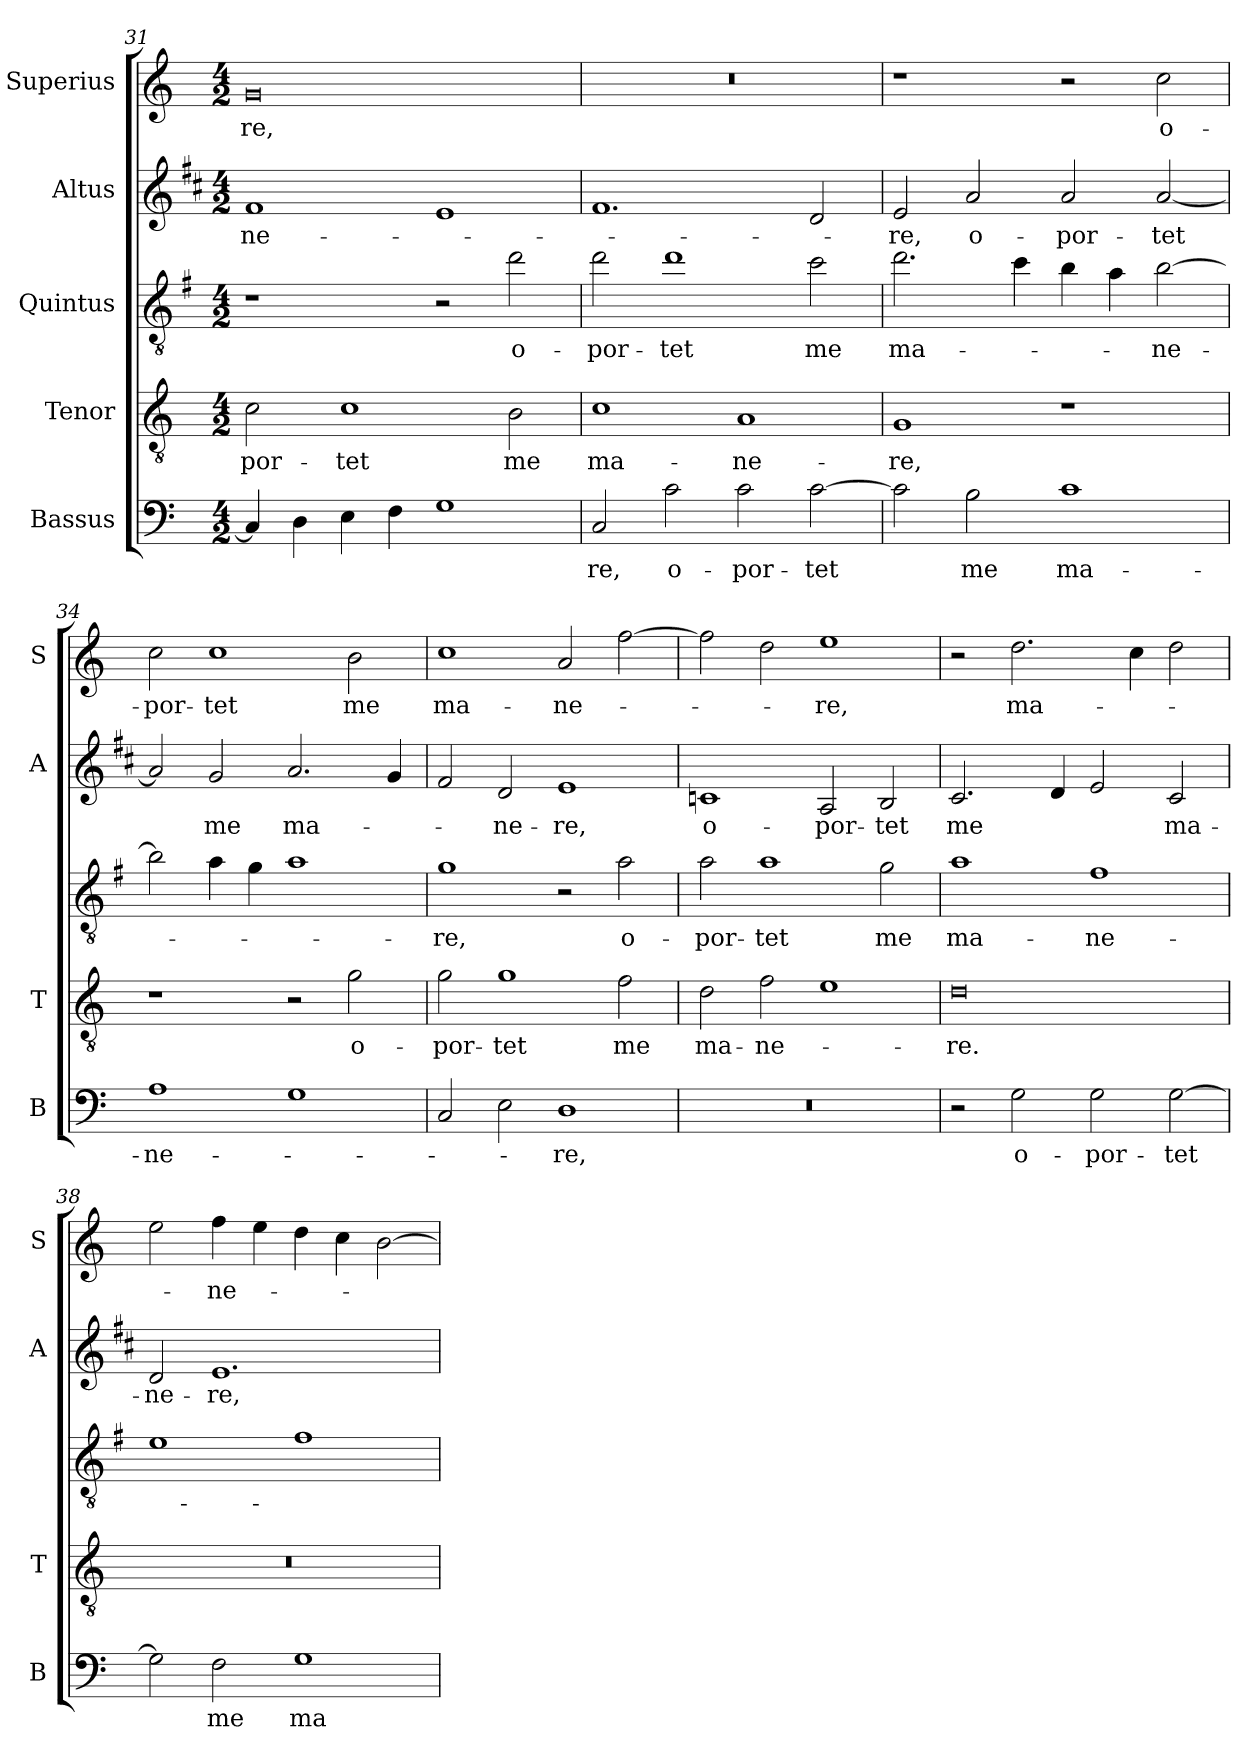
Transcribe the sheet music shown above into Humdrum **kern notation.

**kern	**text	**kern	**text	**kern	**text	**kern	**text	**kern	**text
*part5	*part5	*part4	*part4	*part3	*part3	*part2	*part2	*part1	*part1
*staff5	*staff5	*staff4	*staff4	*staff3	*staff3	*staff2	*staff2	*staff1	*staff1
*I"Bassus	*	*I"Tenor	*	*I"Quintus	*	*I"Altus	*	*I"Superius	*
*I'B	*	*I'T	*	*	*	*I'A	*	*I'S	*
*clefF4	*	*clefGv2	*	*clefGv2	*	*clefG2	*	*clefG2	*
*	*	*	*	*ITrd4c7	*	*ITrd1c2	*	*	*
*k[]	*	*k[]	*	*k[]	*	*k[]	*	*k[]	*
*C:	*	*C:	*	*C:	*	*C:	*	*C:	*
*M4/2	*	*M4/2	*	*M4/2	*	*M4/2	*	*M4/2	*
=31	=31	=31	=31	=31	=31	=31	=31	=31	=31
!	!	!	!LO:LY:b	!	!	!	!LO:LY:b	!	!LO:LY:b
4C/]	.	2c\	-por-	1r	.	1e	-ne-	0g	-re,
4D\	.	.	.	.	.	.	.	.	.
!	!	!	!LO:LY:b	!	!	!	!	!	!
4E\	.	1c	-tet	.	.	.	.	.	.
4F\	.	.	.	.	.	.	.	.	.
1G	.	.	.	2r	.	1d	.	.	.
!	!	!	!LO:LY:b	!	!LO:LY:b	!	!	!	!
.	.	2B\	me	2g\	o-	.	.	.	.
=32	=32	=32	=32	=32	=32	=32	=32	=32	=32
!	!LO:LY:b	!	!LO:LY:b	!	!LO:LY:b	!	!	!	!
2C/	-re,	1c	ma-	2g\	-por-	1.e	.	0r	.
!	!LO:LY:b	!	!	!	!LO:LY:b	!	!	!	!
2c\	o-	.	.	1g	-tet	.	.	.	.
!	!LO:LY:b	!	!LO:LY:b	!	!	!	!	!	!
2c\	-por-	1A	-ne-	.	.	.	.	.	.
!	!LO:LY:b	!	!	!	!LO:LY:b	!	!	!	!
[2c\	-tet	.	.	2f\	me	2c/	.	.	.
=33	=33	=33	=33	=33	=33	=33	=33	=33	=33
!	!	!	!LO:LY:b	!	!LO:LY:b	!	!LO:LY:b	!	!
2c\]	.	1G	-re,	2.g\	ma-	2d/	-re,	1r	.
!	!LO:LY:b	!	!	!	!	!	!LO:LY:b	!	!
2B\	me	.	.	.	.	2g/	o-	.	.
.	.	.	.	4f\	.	.	.	.	.
!	!LO:LY:b	!	!	!	!	!	!LO:LY:b	!	!
1c	ma-	1r	.	4e\	.	2g/	-por-	2r	.
.	.	.	.	4d\	.	.	.	.	.
!	!	!	!	!	!LO:LY:b	!	!LO:LY:b	!	!LO:LY:b
.	.	.	.	[2e\	-ne-	[2g/	-tet	2cc\	o-
=34	=34	=34	=34	=34	=34	=34	=34	=34	=34
!	!LO:LY:b	!	!	!	!	!	!	!	!LO:LY:b
1A	-ne-	1r	.	2e\]	.	2g/]	.	2cc\	-por-
!	!	!	!	!	!	!	!LO:LY:b	!	!LO:LY:b
.	.	.	.	4d\	.	2f/	me	1cc	-tet
.	.	.	.	4c\	.	.	.	.	.
!	!	!	!	!	!	!	!LO:LY:b	!	!
1G	.	2r	.	1d	.	2.g/	ma-	.	.
!	!	!	!LO:LY:b	!	!	!	!	!	!LO:LY:b
.	.	2g\	o-	.	.	.	.	2b\	me
.	.	.	.	.	.	4f/	.	.	.
!!LO:LB:g=z
=35	=35	=35	=35	=35	=35	=35	=35	=35	=35
!	!	!	!LO:LY:b	!	!LO:LY:b	!	!	!	!LO:LY:b
2C/	.	2g\	-por-	1c	-re,	2e/	.	1cc	ma-
!	!	!	!LO:LY:b	!	!	!	!LO:LY:b	!	!
2E\	.	1g	-tet	.	.	2c/	-ne-	.	.
!	!LO:LY:b	!	!	!	!	!	!LO:LY:b	!	!LO:LY:b
1D	-re,	.	.	2r	.	1d	-re,	2a/	-ne-
!	!	!	!LO:LY:b	!	!LO:LY:b	!	!	!	!
.	.	2f\	me	2d\	o-	.	.	[2ff\	.
=36	=36	=36	=36	=36	=36	=36	=36	=36	=36
!	!	!	!LO:LY:b	!	!LO:LY:b	!	!LO:LY:b	!	!
0r	.	2d\	ma-	2d\	-por-	1B-X	o-	2ff\]	.
!	!	!	!LO:LY:b	!	!LO:LY:b	!	!	!	!
.	.	2f\	-ne-	1d	-tet	.	.	2dd\	.
!	!	!	!	!	!	!	!LO:LY:b	!	!LO:LY:b
.	.	1e	.	.	.	2G/	-por-	1ee	-re,
!	!	!	!	!	!LO:LY:b	!	!LO:LY:b	!	!
.	.	.	.	2c\	me	2A/	-tet	.	.
=37	=37	=37	=37	=37	=37	=37	=37	=37	=37
!	!	!	!LO:LY:b	!	!LO:LY:b	!	!LO:LY:b	!	!
2r	.	0d	-re.	1d	ma-	2.B/	me	2r	.
!	!LO:LY:b	!	!	!	!	!	!	!	!LO:LY:b
2G\	o-	.	.	.	.	.	.	2.dd\	ma-
.	.	.	.	.	.	4c/	.	.	.
!	!LO:LY:b	!	!	!	!LO:LY:b	!	!	!	!
2G\	-por-	.	.	1B	-ne-	2d/	.	.	.
.	.	.	.	.	.	.	.	4cc\	.
!	!LO:LY:b	!	!	!	!	!	!LO:LY:b	!	!
[2G\	-tet	.	.	.	.	2B/	ma-	2dd\	.
=38	=38	=38	=38	=38	=38	=38	=38	=38	=38
!	!	!	!	!	!	!	!LO:LY:b	!	!
2G\]	.	0r	.	1A	.	2c/	-ne-	2ee\	.
!	!LO:LY:b	!	!	!	!	!	!LO:LY:b	!	!LO:LY:b
2F\	me	.	.	.	.	1.d	-re,	4ff\	-ne-
.	.	.	.	.	.	.	.	4ee\	.
!	!LO:LY:b	!	!	!	!	!	!	!	!
1G	ma-	.	.	1B	.	.	.	4dd\	.
.	.	.	.	.	.	.	.	4cc\	.
.	.	.	.	.	.	.	.	[2b\	.
=	=	=	=	=	=	=	=	=	=
*-	*-	*-	*-	*-	*-	*-	*-	*-	*-
